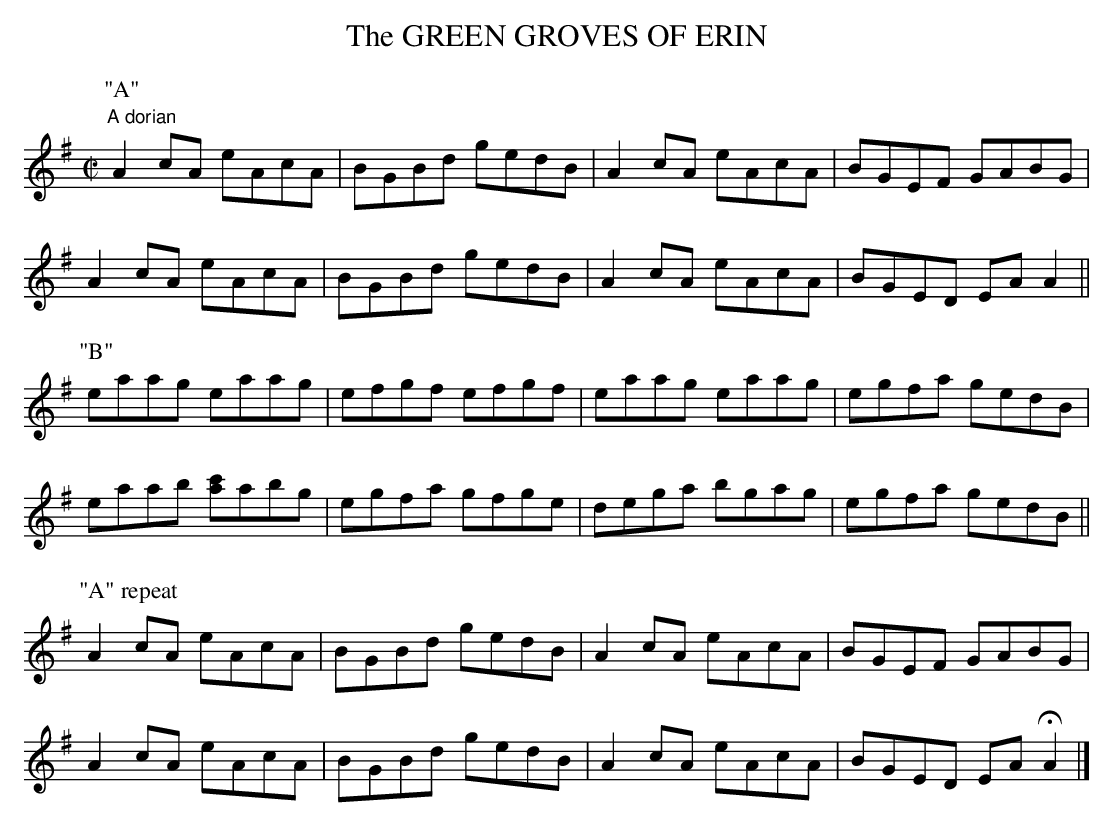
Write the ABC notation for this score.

X:1
T:GREEN GROVES OF ERIN, The
M:C|
L:1/8
K:G
"^A dorian"
P:"A"
A2cA eAcA|BGBd gedB|A2cA eAcA|BGEF GABG|
A2cA eAcA|BGBd gedB|A2cA eAcA|BGED EAA2||
P:"B"
eaag eaag|efgf efgf|eaag eaag|egfa gedB|
eaab [ac']abg|egfa gfge|dega bgag|egfa gedB||
P:"A" repeat
A2cA eAcA|BGBd gedB|A2cA eAcA|BGEF GABG|
A2cA eAcA|BGBd gedB|A2cA eAcA|BGED EAHA2|]
